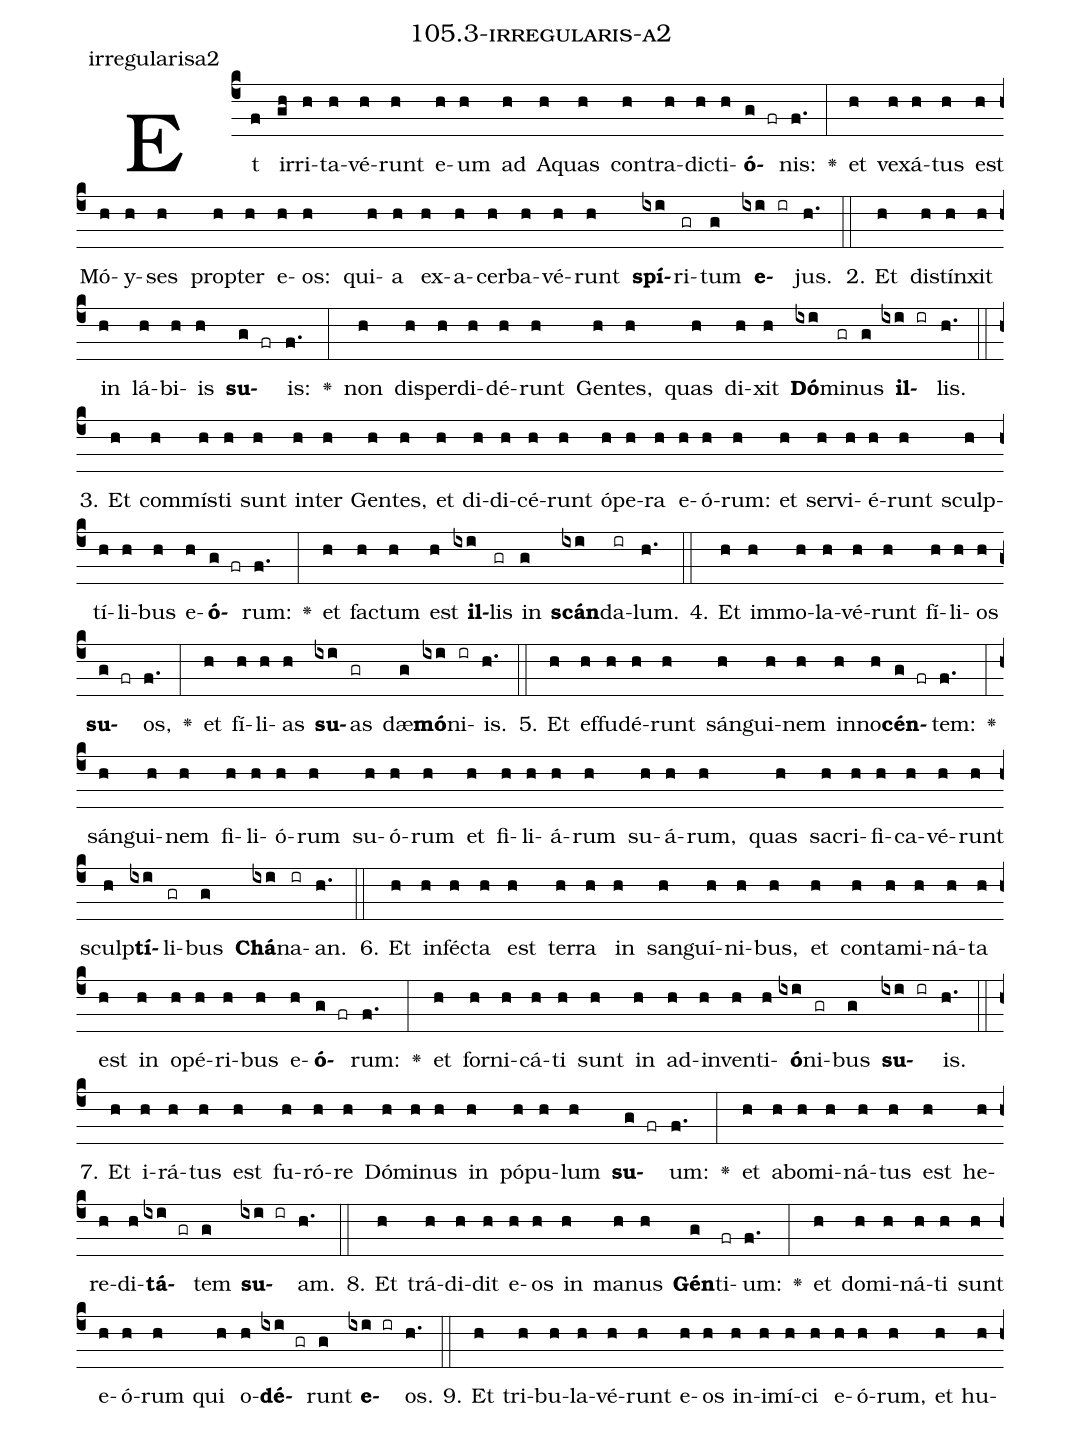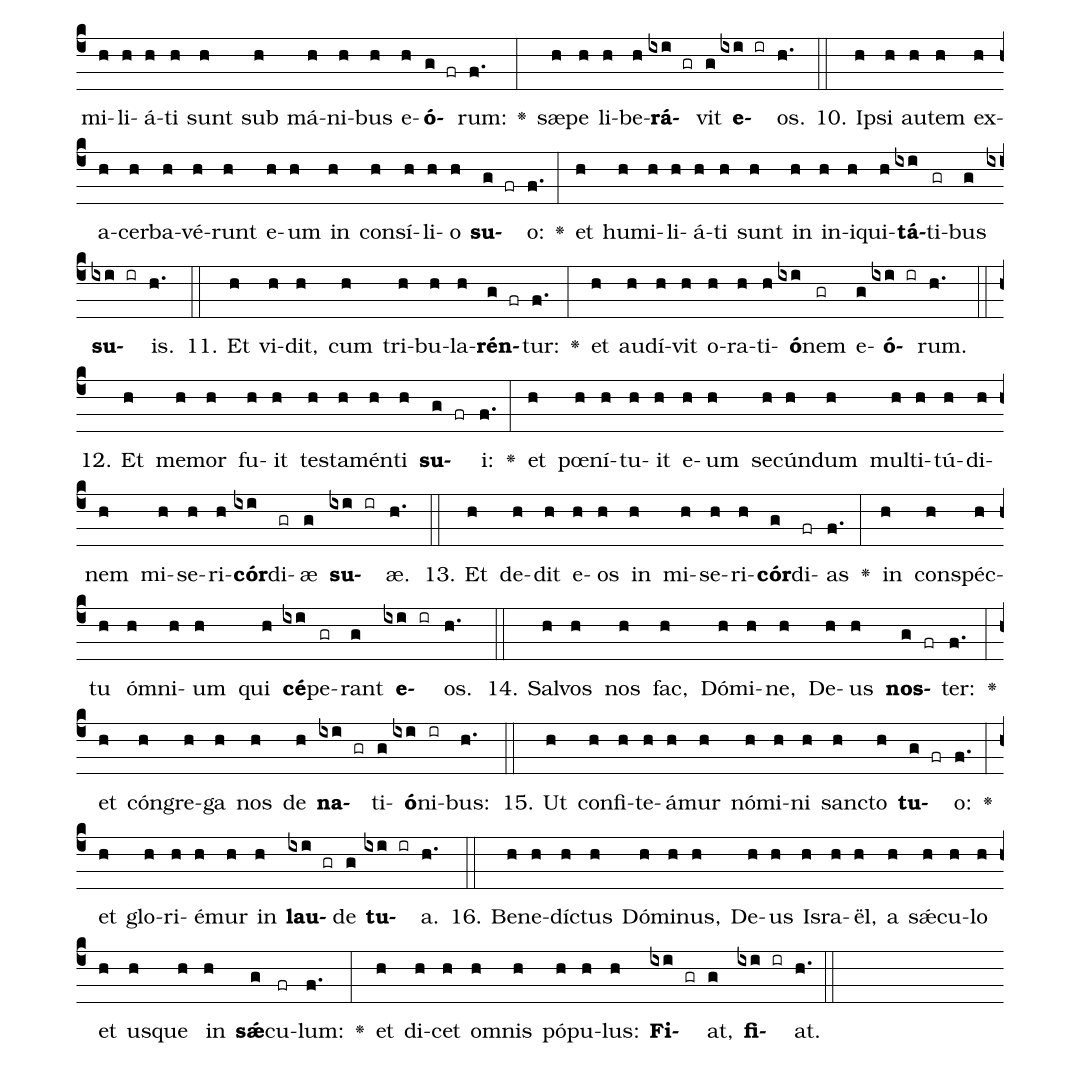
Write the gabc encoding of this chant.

name: 105.3-irregularis-a2;
annotation: irregularisa2;
%%
(c4)Et(f) ir(gh)ri(h)ta(h)vé(h)runt(h) e(h)um(h) ad(h) A(h)quas(h) con(h)tra(h)dic(h)ti(h)<b>ó</b>(g fr)nis:(f.) <v>\greheightstar</v>(:) et(h) ve(h)xá(h)tus(h) est(h) Mó(h)y(h)ses(h) prop(h)ter(h) e(h)os:(h) qui(h)a(h) ex(h)a(h)cer(h)ba(h)vé(h)runt(h) <b>spí</b>(ixi)ri(gr)tum(g) <b>e</b>(ixi ir)jus.(h.) (::)
2. Et(h) di(h)stín(h)xit(h) in(h) lá(h)bi(h)is(h) <b>su</b>(g fr)is:(f.) <v>\greheightstar</v>(:) non(h) dis(h)per(h)di(h)dé(h)runt(h) Gen(h)tes,(h) quas(h) di(h)xit(h) <b>Dó</b>(ixi)mi(gr)nus(g) <b>il</b>(ixi ir)lis.(h.) (::)
3. Et(h) com(h)mís(h)ti(h) sunt(h) in(h)ter(h) Gen(h)tes,(h) et(h) di(h)di(h)cé(h)runt(h) ó(h)pe(h)ra(h) e(h)ó(h)rum:(h) et(h) ser(h)vi(h)é(h)runt(h) sculp(h)tí(h)li(h)bus(h) e(h)<b>ó</b>(g fr)rum:(f.) <v>\greheightstar</v>(:) et(h) fac(h)tum(h) est(h) <b>il</b>(ixi)lis(gr) in(g) <b>scán</b>(ixi)da(ir)lum.(h.) (::)
4. Et(h) im(h)mo(h)la(h)vé(h)runt(h) fí(h)li(h)os(h) <b>su</b>(g fr)os,(f.) <v>\greheightstar</v>(:) et(h) fí(h)li(h)as(h) <b>su</b>(ixi)as(gr) dæ(g)<b>mó</b>(ixi)ni(ir)is.(h.) (::)
5. Et(h) ef(h)fu(h)dé(h)runt(h) sán(h)gui(h)nem(h) in(h)no(h)<b>cén</b>(g fr)tem:(f.) <v>\greheightstar</v>(:) sán(h)gui(h)nem(h) fi(h)li(h)ó(h)rum(h) su(h)ó(h)rum(h) et(h) fi(h)li(h)á(h)rum(h) su(h)á(h)rum,(h) quas(h) sa(h)cri(h)fi(h)ca(h)vé(h)runt(h) sculp(h)<b>tí</b>(ixi)li(gr)bus(g) <b>Chá</b>(ixi)na(ir)an.(h.) (::)
6. Et(h) in(h)féc(h)ta(h) est(h) ter(h)ra(h) in(h) san(h)guí(h)ni(h)bus,(h) et(h) con(h)ta(h)mi(h)ná(h)ta(h) est(h) in(h) o(h)pé(h)ri(h)bus(h) e(h)<b>ó</b>(g fr)rum:(f.) <v>\greheightstar</v>(:) et(h) for(h)ni(h)cá(h)ti(h) sunt(h) in(h) ad(h)in(h)ven(h)ti(h)<b>ó</b>(ixi)ni(gr)bus(g) <b>su</b>(ixi ir)is.(h.) (::)
7. Et(h) i(h)rá(h)tus(h) est(h) fu(h)ró(h)re(h) Dó(h)mi(h)nus(h) in(h) pó(h)pu(h)lum(h) <b>su</b>(g fr)um:(f.) <v>\greheightstar</v>(:) et(h) ab(h)o(h)mi(h)ná(h)tus(h) est(h) he(h)re(h)di(h)<b>tá</b>(ixi gr)tem(g) <b>su</b>(ixi ir)am.(h.) (::)
8. Et(h) trá(h)di(h)dit(h) e(h)os(h) in(h) ma(h)nus(h) <b>Gén</b>(g)ti(fr)um:(f.) <v>\greheightstar</v>(:) et(h) do(h)mi(h)ná(h)ti(h) sunt(h) e(h)ó(h)rum(h) qui(h) o(h)<b>dé</b>(ixi gr)runt(g) <b>e</b>(ixi ir)os.(h.) (::)
9. Et(h) tri(h)bu(h)la(h)vé(h)runt(h) e(h)os(h) in(h)i(h)mí(h)ci(h) e(h)ó(h)rum,(h) et(h) hu(h)mi(h)li(h)á(h)ti(h) sunt(h) sub(h) má(h)ni(h)bus(h) e(h)<b>ó</b>(g fr)rum:(f.) <v>\greheightstar</v>(:) sæ(h)pe(h) li(h)be(h)<b>rá</b>(ixi gr)vit(g) <b>e</b>(ixi ir)os.(h.) (::)
10. Ip(h)si(h) au(h)tem(h) ex(h)a(h)cer(h)ba(h)vé(h)runt(h) e(h)um(h) in(h) con(h)sí(h)li(h)o(h) <b>su</b>(g fr)o:(f.) <v>\greheightstar</v>(:) et(h) hu(h)mi(h)li(h)á(h)ti(h) sunt(h) in(h) in(h)i(h)qui(h)<b>tá</b>(ixi)ti(gr)bus(g) <b>su</b>(ixi ir)is.(h.) (::)
11. Et(h) vi(h)dit,(h) cum(h) tri(h)bu(h)la(h)<b>rén</b>(g fr)tur:(f.) <v>\greheightstar</v>(:) et(h) au(h)dí(h)vit(h) o(h)ra(h)ti(h)<b>ó</b>(ixi)nem(gr) e(g)<b>ó</b>(ixi ir)rum.(h.) (::)
12. Et(h) me(h)mor(h) fu(h)it(h) tes(h)ta(h)mén(h)ti(h) <b>su</b>(g fr)i:(f.) <v>\greheightstar</v>(:) et(h) pœ(h)ní(h)tu(h)it(h) e(h)um(h) se(h)cún(h)dum(h) mul(h)ti(h)tú(h)di(h)nem(h) mi(h)se(h)ri(h)<b>cór</b>(ixi)di(gr)æ(g) <b>su</b>(ixi ir)æ.(h.) (::)
13. Et(h) de(h)dit(h) e(h)os(h) in(h) mi(h)se(h)ri(h)<b>cór</b>(g)di(fr)as(f.) <v>\greheightstar</v>(:) in(h) con(h)spéc(h)tu(h) óm(h)ni(h)um(h) qui(h) <b>cé</b>(ixi)pe(gr)rant(g) <b>e</b>(ixi ir)os.(h.) (::)
14. Sal(h)vos(h) nos(h) fac,(h) Dó(h)mi(h)ne,(h) De(h)us(h) <b>nos</b>(g fr)ter:(f.) <v>\greheightstar</v>(:) et(h) cón(h)gre(h)ga(h) nos(h) de(h) <b>na</b>(ixi gr)ti(g)<b>ó</b>(ixi)ni(ir)bus:(h.) (::)
15. Ut(h) con(h)fi(h)te(h)á(h)mur(h) nó(h)mi(h)ni(h) sanc(h)to(h) <b>tu</b>(g fr)o:(f.) <v>\greheightstar</v>(:) et(h) glo(h)ri(h)é(h)mur(h) in(h) <b>lau</b>(ixi gr)de(g) <b>tu</b>(ixi ir)a.(h.) (::)
16. Be(h)ne(h)díc(h)tus(h) Dó(h)mi(h)nus,(h) De(h)us(h) Is(h)ra(h)ël,(h) a(h) sǽ(h)cu(h)lo(h) et(h) us(h)que(h) in(h) <b>sǽ</b>(g)cu(fr)lum:(f.) <v>\greheightstar</v>(:) et(h) di(h)cet(h) om(h)nis(h) pó(h)pu(h)lus:(h) <b>Fi</b>(ixi gr)at,(g) <b>fi</b>(ixi ir)at.(h.) (::)
